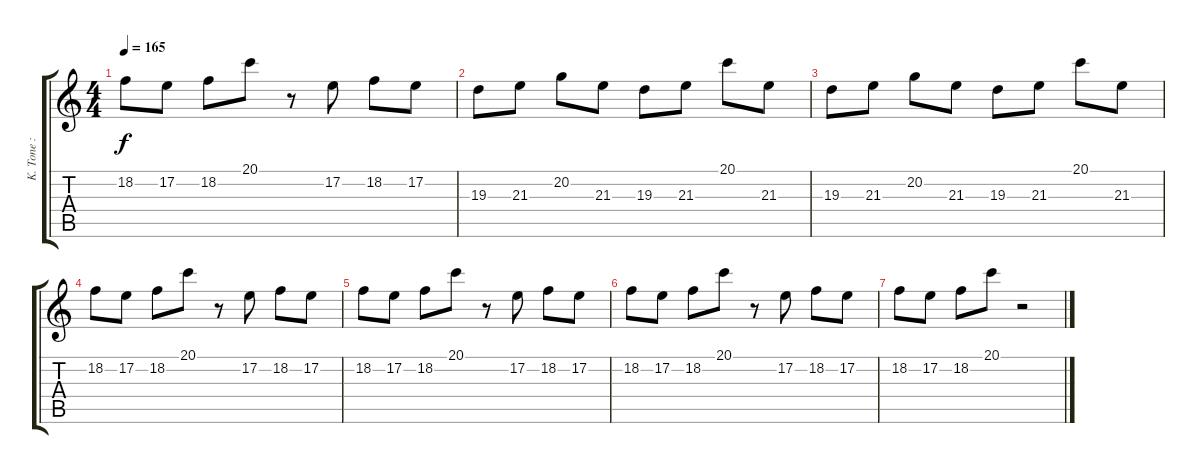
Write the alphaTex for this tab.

\track ("K. Tone : Kotobuki Tsumugi - Chan" "K. Tone : ") {instrument lead2sawtooth}
\staff {score tabs}
\tuning (E4 B3 G3 D3 A2 E2) {hide}
\ts (4 4)
\tempo 165
\clef g2
\ks c
18.2.8{dy f} 17.2.8 18.2.8 20.1.8 r.8 17.2.8 18.2.8 17.2.8 |
19.3.8 21.3.8 20.2.8 21.3.8 19.3.8 21.3.8 20.1.8 21.3.8 |
19.3.8 21.3.8 20.2.8 21.3.8 19.3.8 21.3.8 20.1.8 21.3.8 |
18.2.8 17.2.8 18.2.8 20.1.8 r.8 17.2.8 18.2.8 17.2.8 |
18.2.8 17.2.8 18.2.8 20.1.8 r.8 17.2.8 18.2.8 17.2.8 |
18.2.8 17.2.8 18.2.8 20.1.8 r.8 17.2.8 18.2.8 17.2.8 |
18.2.8 17.2.8 18.2.8 20.1.8 r.2
